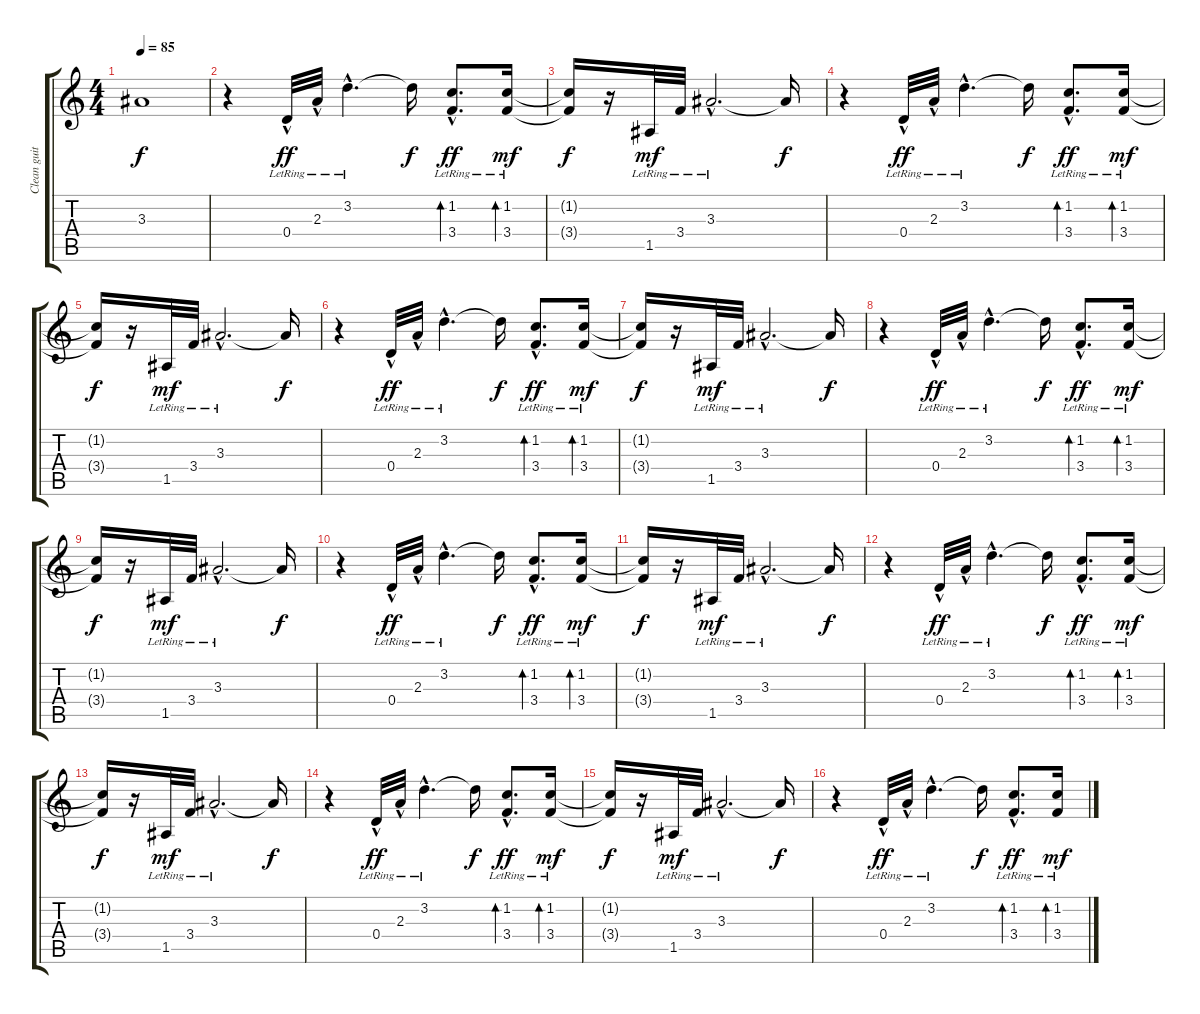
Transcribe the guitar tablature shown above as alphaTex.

\track ("Clean guitar" "Clean guit") {instrument electricguitarclean}
\staff {score tabs}
\tuning (E4 B3 G3 D3 A2 E2) {hide}
\ts (4 4)
\tempo 85
\clef g2
\ks c
3.3{t}.1{dy f} |
r.4 0.4{hac lr}.32{dy ff} 2.3{hac lr}.32 3.2{hac lr}.4{d} 3.2{t}.16{dy f} (1.2{hac lr} 3.4{hac lr}).8{d bd 240 dy ff} (1.2{lr} 3.4{lr}).16{bd 240 dy mf} |
(1.2{t} 3.4{t}).16{dy f} r.16 1.5{lr}.32{dy mf} 3.4{lr}.32 3.3{hac lr}.2{d} 3.3{t}.16{dy f} |
r.4 0.4{hac lr}.32{dy ff} 2.3{hac lr}.32 3.2{hac lr}.4{d} 3.2{t}.16{dy f} (1.2{hac lr} 3.4{hac}).8{d bd 240 dy ff} (1.2{lr} 3.4{lr}).16{bd 240 dy mf} |
(1.2{t} 3.4{t}).16{dy f} r.16 1.5{lr}.32{dy mf} 3.4{lr}.32 3.3{hac lr}.2{d} 3.3{t}.16{dy f} |
r.4 0.4{hac lr}.32{dy ff} 2.3{hac lr}.32 3.2{hac lr}.4{d} 3.2{t}.16{dy f} (1.2{hac lr} 3.4{hac lr}).8{d bd 240 dy ff} (1.2{lr} 3.4{lr}).16{bd 240 dy mf} |
(1.2{t} 3.4{t}).16{dy f} r.16 1.5{lr}.32{dy mf} 3.4{lr}.32 3.3{hac lr}.2{d} 3.3{t}.16{dy f} |
r.4 0.4{hac lr}.32{dy ff} 2.3{hac lr}.32 3.2{hac lr}.4{d} 3.2{t}.16{dy f} (1.2{hac lr} 3.4{hac lr}).8{d bd 240 dy ff} (1.2{lr} 3.4{lr}).16{bd 240 dy mf} |
(1.2{t} 3.4{t}).16{dy f} r.16 1.5{lr}.32{dy mf} 3.4{lr}.32 3.3{hac lr}.2{d} 3.3{t}.16{dy f} |
r.4 0.4{hac lr}.32{dy ff} 2.3{hac lr}.32 3.2{hac lr}.4{d} 3.2{t}.16{dy f} (1.2{hac lr} 3.4{hac lr}).8{d bd 240 dy ff} (1.2{lr} 3.4{lr}).16{bd 240 dy mf} |
(1.2{t} 3.4{t}).16{dy f} r.16 1.5{lr}.32{dy mf} 3.4{lr}.32 3.3{hac lr}.2{d} 3.3{t}.16{dy f} |
r.4 0.4{hac lr}.32{dy ff} 2.3{hac lr}.32 3.2{hac lr}.4{d} 3.2{t}.16{dy f} (1.2{hac lr} 3.4{hac lr}).8{d bd 240 dy ff} (1.2{lr} 3.4{lr}).16{bd 240 dy mf} |
(1.2{t} 3.4{t}).16{dy f} r.16 1.5{lr}.32{dy mf} 3.4{lr}.32 3.3{hac lr}.2{d} 3.3{t}.16{dy f} |
r.4 0.4{hac lr}.32{dy ff} 2.3{hac lr}.32 3.2{hac lr}.4{d} 3.2{t}.16{dy f} (1.2{hac lr} 3.4{hac lr}).8{d bd 240 dy ff} (1.2{lr} 3.4{lr}).16{bd 240 dy mf} |
(1.2{t} 3.4{t}).16{dy f} r.16 1.5{lr}.32{dy mf} 3.4{lr}.32 3.3{hac lr}.2{d} 3.3{t}.16{dy f} |
r.4 0.4{hac lr}.32{dy ff} 2.3{hac lr}.32 3.2{hac lr}.4{d} 3.2{t}.16{dy f} (1.2{hac lr} 3.4{hac lr}).8{d bd 240 dy ff} (1.2{lr} 3.4{lr}).16{bd 240 dy mf}
